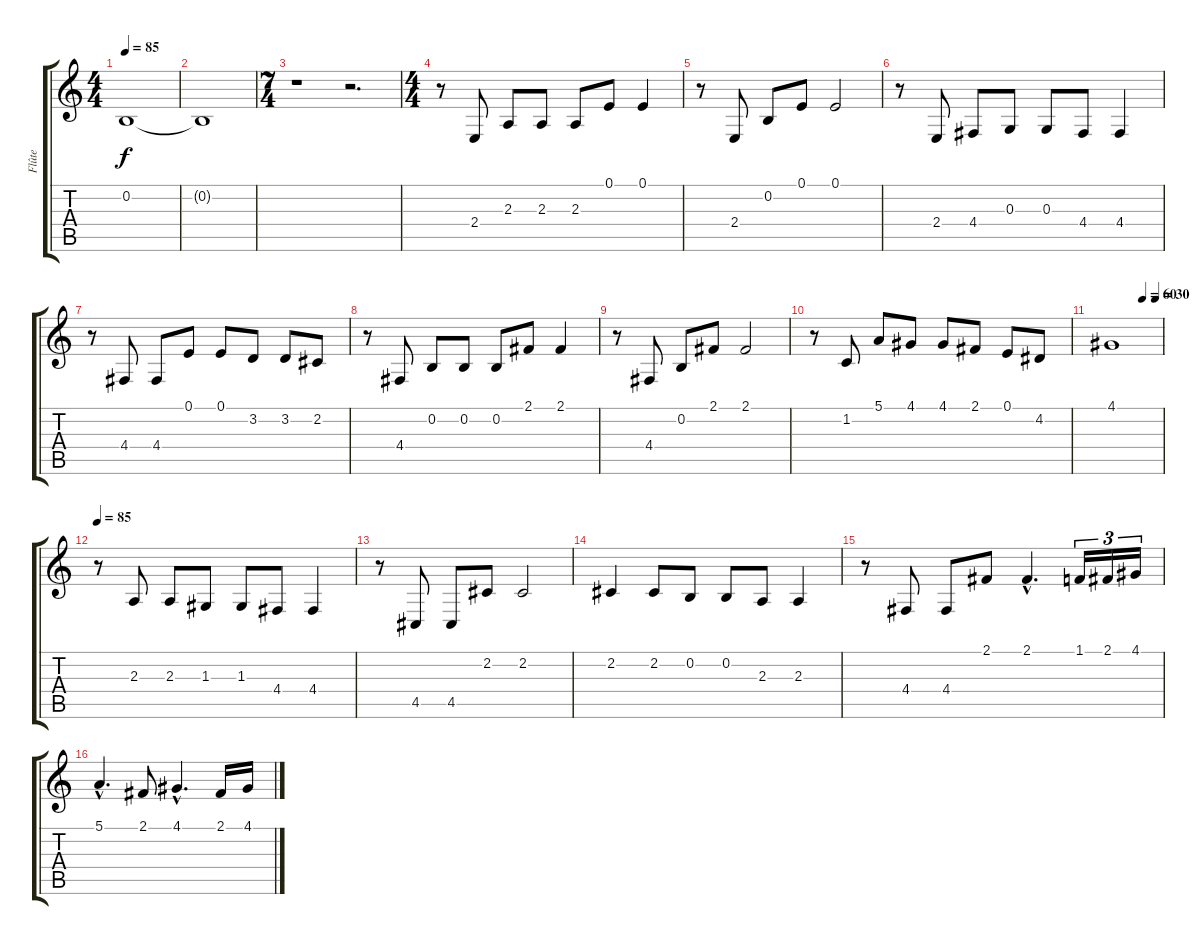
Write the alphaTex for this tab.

\track ("Flûte" "Flûte") {instrument flute}
\staff {score tabs}
\tuning (E4 B3 G3 D3 A2 E2) {hide}
\ts (4 4)
\tempo 85
\clef g2
\ks c
0.2.1{dy f} |
0.2{t}.1 |
\ts (7 4)
r.1 r.2{d} |
\ts (4 4)
r.8 2.4.8 2.3.8 2.3.8 2.3.8 0.1.8 0.1.4 |
r.8 2.4.8 0.2.8 0.1.8 0.1.2 |
r.8 2.4.8 4.4.8 0.3.8 0.3.8 4.4.8 4.4.4 |
r.8 4.4.8 4.4.8 0.1.8 0.1.8 3.2.8 3.2.8 2.2.8 |
r.8 4.4.8 0.2.8 0.2.8 0.2.8 2.1.8 2.1.4 |
r.8 4.4.8 0.2.8 2.1.8 2.1.2 |
r.8 1.2.8 5.1.8 4.1.8 4.1.8 2.1.8 0.1.8 4.2.8 |
\tempo (60 0.625)
\tempo (30 0.875)
4.1.1 |
\tempo 85
r.8 2.3.8 2.3.8 1.3.8 1.3.8 4.4.8 4.4.4 |
r.8 4.5.8 4.5.8 2.2.8 2.2.2 |
2.2.4 2.2.8 0.2.8 0.2.8 2.3.8 2.3.4 |
r.8 4.4.8 4.4.8 2.1.8 2.1{hac}.4{d} 1.1.16{tu (3 2)} 2.1.16{tu (3 2)} 4.1.16{tu (3 2)} |
5.1{hac}.4{d} 2.1.8 4.1{hac}.4{d} 2.1.16 4.1.16
